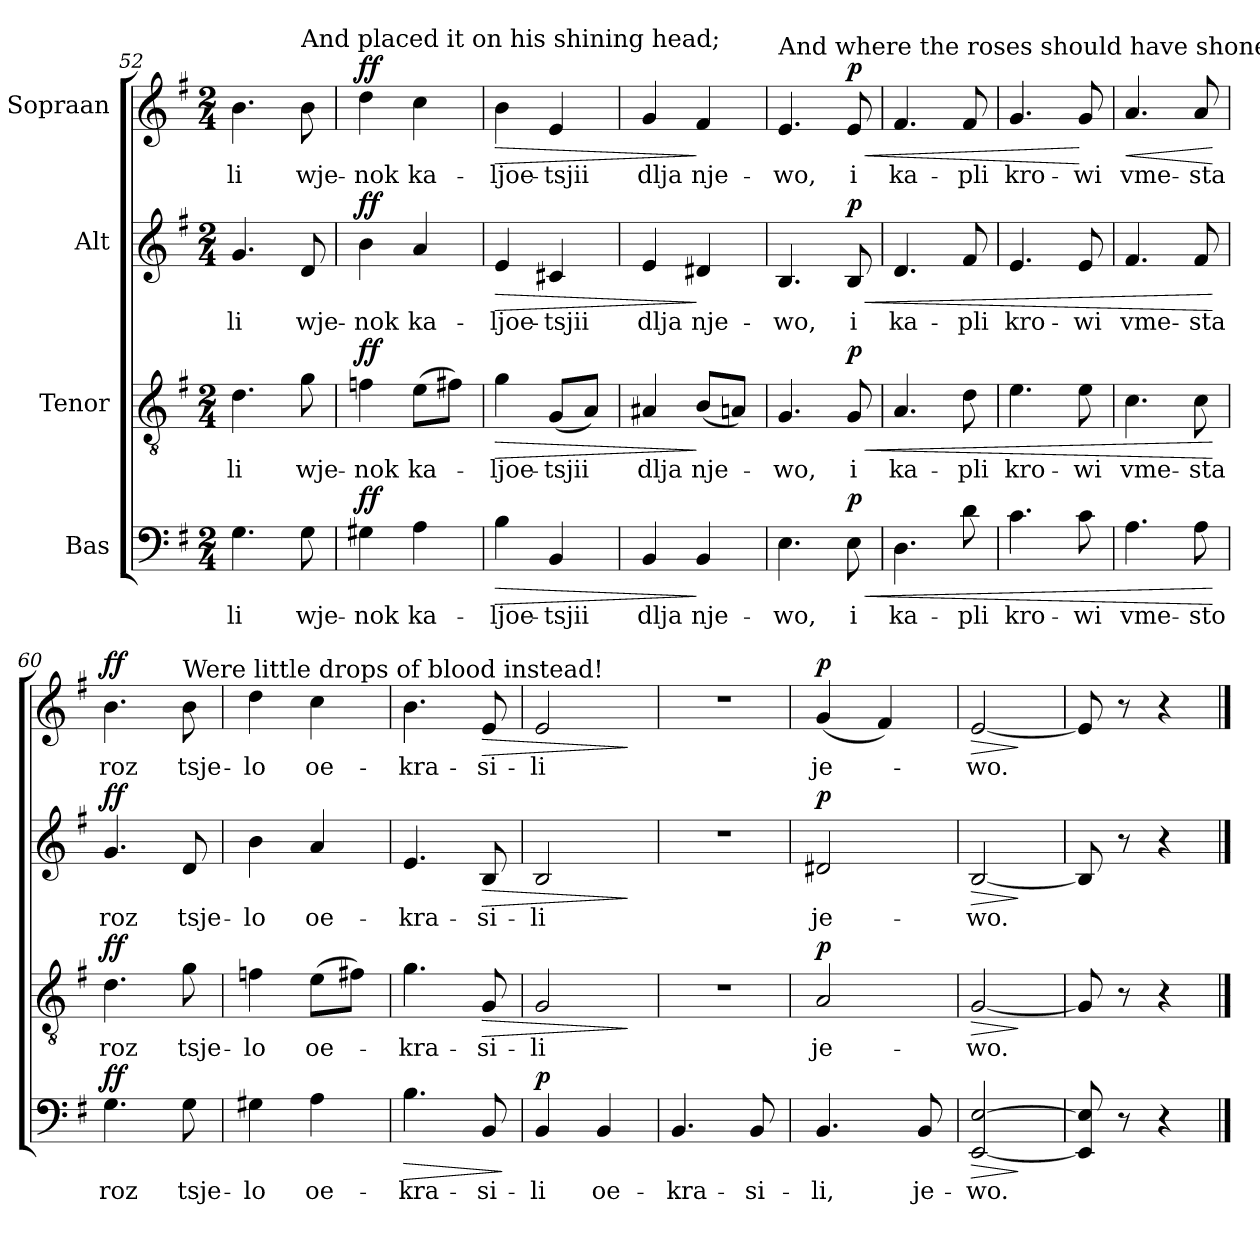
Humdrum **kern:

**kern	**text	**dynam	**kern	**text	**dynam	**kern	**text	**dynam	**kern	**text	**dynam
*part4	*part4	*part4	*part3	*part3	*part3	*part2	*part2	*part2	*part1	*part1	*part1
*staff4	*staff4	*staff4	*staff3	*staff3	*staff3	*staff2	*staff2	*staff2	*staff1	*staff1	*staff1
*I"Bas	*	*	*I"Tenor	*	*	*I"Alt	*	*	*I"Sopraan	*	*
*clefF4	*	*	*clefGv2	*	*	*clefG2	*	*	*clefG2	*	*
*k[f#]	*	*	*k[f#]	*	*	*k[f#]	*	*	*k[f#]	*	*
*e:	*	*	*e:	*	*	*e:	*	*	*e:	*	*
*M2/4	*	*	*M2/4	*	*	*M2/4	*	*	*M2/4	*	*
=52	=52	=52	=52	=52	=52	=52	=52	=52	=52	=52	=52
4.G\	li	.	4.d\	li	.	4.g/	li	.	4.b\	li	.
!	!	!	!	!	!	!	!	!	!LO:TX:a:t=And placed it on his shining head;	!	!
8G\	-wje-	.	8g\	-wje-	.	8d/	-wje-	.	8b\	-wje-	.
!!LO:PB:g=z
=53	=53	=53	=53	=53	=53	=53	=53	=53	=53	=53	=53
!	!	!LO:DY:b	!	!	!LO:DY:b	!	!	!LO:DY:b	!	!	!LO:DY:b
4G#X\	nok	ff	4fn\	nok	ff	4b\	nok	ff	4dd\	nok	ff
4A\	-ka-	.	(8e\L	-ka-	.	4a/	-ka-	.	4cc\	-ka-	.
.	.	.	8f#X\J)	.	.	.	.	.	.	.	.
=54	=54	=54	=54	=54	=54	=54	=54	=54	=54	=54	=54
!	!	!LO:HP:b	!	!	!LO:HP:b	!	!	!LO:HP:b	!	!	!LO:HP:b
4B\	-ljoe-	>	4g\	-ljoe-	>	4e/	-ljoe-	>	4b\	-ljoe-	>
4BB/	tsjii	.	(8G/L	tsjii	.	4c#X/	tsjii	.	4e/	tsjii	.
.	.	.	8A/J)	.	.	.	.	.	.	.	.
=55	=55	=55	=55	=55	=55	=55	=55	=55	=55	=55	=55
4BB/	dlja	.	4A#X/	dlja	.	4e/	dlja	.	4g/	dlja	.
4BB/	-nje-	]	(8B/L	-nje-	]	4d#X/	-nje-	]	4f#/	-nje-	]
.	.	.	8An/J)	.	.	.	.	.	.	.	.
=56	=56	=56	=56	=56	=56	=56	=56	=56	=56	=56	=56
!	!	!	!	!	!	!	!	!	!LO:TX:a:t=And where the roses should have shone	!	!
4.E\	wo,	.	4.G/	wo,	.	4.B/	wo,	.	4.e/	wo,	.
!	!	!LO:HP:b	!	!	!LO:HP:b	!	!	!LO:HP:b	!	!	!LO:HP:b
!	!	!LO:DY:n=1:b	!	!	!LO:DY:n=1:b	!	!	!LO:DY:n=1:b	!	!	!LO:DY:n=1:b
8E\	i	< p	8G/	i	< p	8B/	i	< p	8e/	i	< p
=57	=57	=57	=57	=57	=57	=57	=57	=57	=57	=57	=57
4.D\	-ka-	.	4.A/	-ka-	.	4.d/	-ka-	.	4.f#/	-ka-	.
8d\	pli	.	8d\	pli	.	8f#/	pli	.	8f#/	pli	.
=58	=58	=58	=58	=58	=58	=58	=58	=58	=58	=58	=58
4.c\	-kro-	.	4.e\	-kro-	.	4.e/	-kro-	.	4.g/	-kro-	.
8c\	wi	.	8e\	wi	.	8e/	wi	.	8g/	wi	[
=59	=59	=59	=59	=59	=59	=59	=59	=59	=59	=59	=59
!	!	!	!	!	!	!	!	!	!	!	!LO:HP:b
4.A\	-vme-	.	4.c\	-vme-	.	4.f#/	-vme-	.	4.a/	-vme-	<
8A\	sto	.	8c\	sta	.	8f#/	sta	.	8a/	sta	.
.	.	[	.	.	[	.	.	[	.	.	[
!!LO:LB:g=z
=60	=60	=60	=60	=60	=60	=60	=60	=60	=60	=60	=60
!	!	!LO:DY:b	!	!	!LO:DY:b	!	!	!LO:DY:b	!	!	!LO:DY:b
4.G\	roz	ff	4.d\	roz	ff	4.g/	roz	ff	4.b\	roz	ff
!	!	!	!	!	!	!	!	!	!LO:TX:a:t=Were little drops of blood instead!	!	!
8G\	-tsje-	.	8g\	-tsje-	.	8d/	-tsje-	.	8b\	-tsje-	.
=61	=61	=61	=61	=61	=61	=61	=61	=61	=61	=61	=61
4G#X\	lo	.	4fn\	lo	.	4b\	lo	.	4dd\	lo	.
4A\	-oe-	.	(8e\L	-oe-	.	4a/	-oe-	.	4cc\	-oe-	.
.	.	.	8f#X\J)	.	.	.	.	.	.	.	.
=62	=62	=62	=62	=62	=62	=62	=62	=62	=62	=62	=62
!	!	!LO:HP:b	!	!	!	!	!	!	!	!	!
4.B\	-kra-	>	4.g\	-kra-	.	4.e/	-kra-	.	4.b\	-kra-	.
!	!	!	!	!	!LO:HP:b	!	!	!LO:HP:b	!	!	!LO:HP:b
8BB/	-si-	.	8G/	-si-	>	8B/	-si-	>	8e/	-si-	>
.	.	]	.	.	.	.	.	.	.	.	.
=63	=63	=63	=63	=63	=63	=63	=63	=63	=63	=63	=63
!	!	!LO:DY:b	!	!	!	!	!	!	!	!	!
4BB/	li	p	2G/	li	.	2B/	li	.	2e/	li	.
4BB/	-oe-	.	.	.	.	.	.	.	.	.	.
.	.	.	.	.	]	.	.	]	.	.	]
=64	=64	=64	=64	=64	=64	=64	=64	=64	=64	=64	=64
4.BB/	-kra-	.	2r	.	.	2r	.	.	2r	.	.
8BB/	-si-	.	.	.	.	.	.	.	.	.	.
=65	=65	=65	=65	=65	=65	=65	=65	=65	=65	=65	=65
!	!	!	!	!	!LO:DY:b	!	!	!LO:DY:b	!	!	!LO:DY:b
4.BB/	li,	.	2A/	-je-	p	2d#X/	-je-	p	(4g/	-je-	p
.	.	.	.	.	.	.	.	.	4f#/)	.	.
8BB/	-je-	.	.	.	.	.	.	.	.	.	.
=66	=66	=66	=66	=66	=66	=66	=66	=66	=66	=66	=66
!	!	!LO:HP:b	!	!	!LO:HP:b	!	!	!LO:HP:b	!	!	!LO:HP:b
[2EE/ [2E/	wo.	>	[2G/	wo.	>	[2B/	wo.	>	[2e/	wo.	>
.	.	]	.	.	]	.	.	]	.	.	]
=67	=67	=67	=67	=67	=67	=67	=67	=67	=67	=67	=67
8EE/] 8E/]	.	.	8G/]	.	.	8B/]	.	.	8e/]	.	.
8r	.	.	8r	.	.	8r	.	.	8r	.	.
4r	.	.	4r	.	.	4r	.	.	4r	.	.
==	==	==	==	==	==	==	==	==	==	==	==
*-	*-	*-	*-	*-	*-	*-	*-	*-	*-	*-	*-
